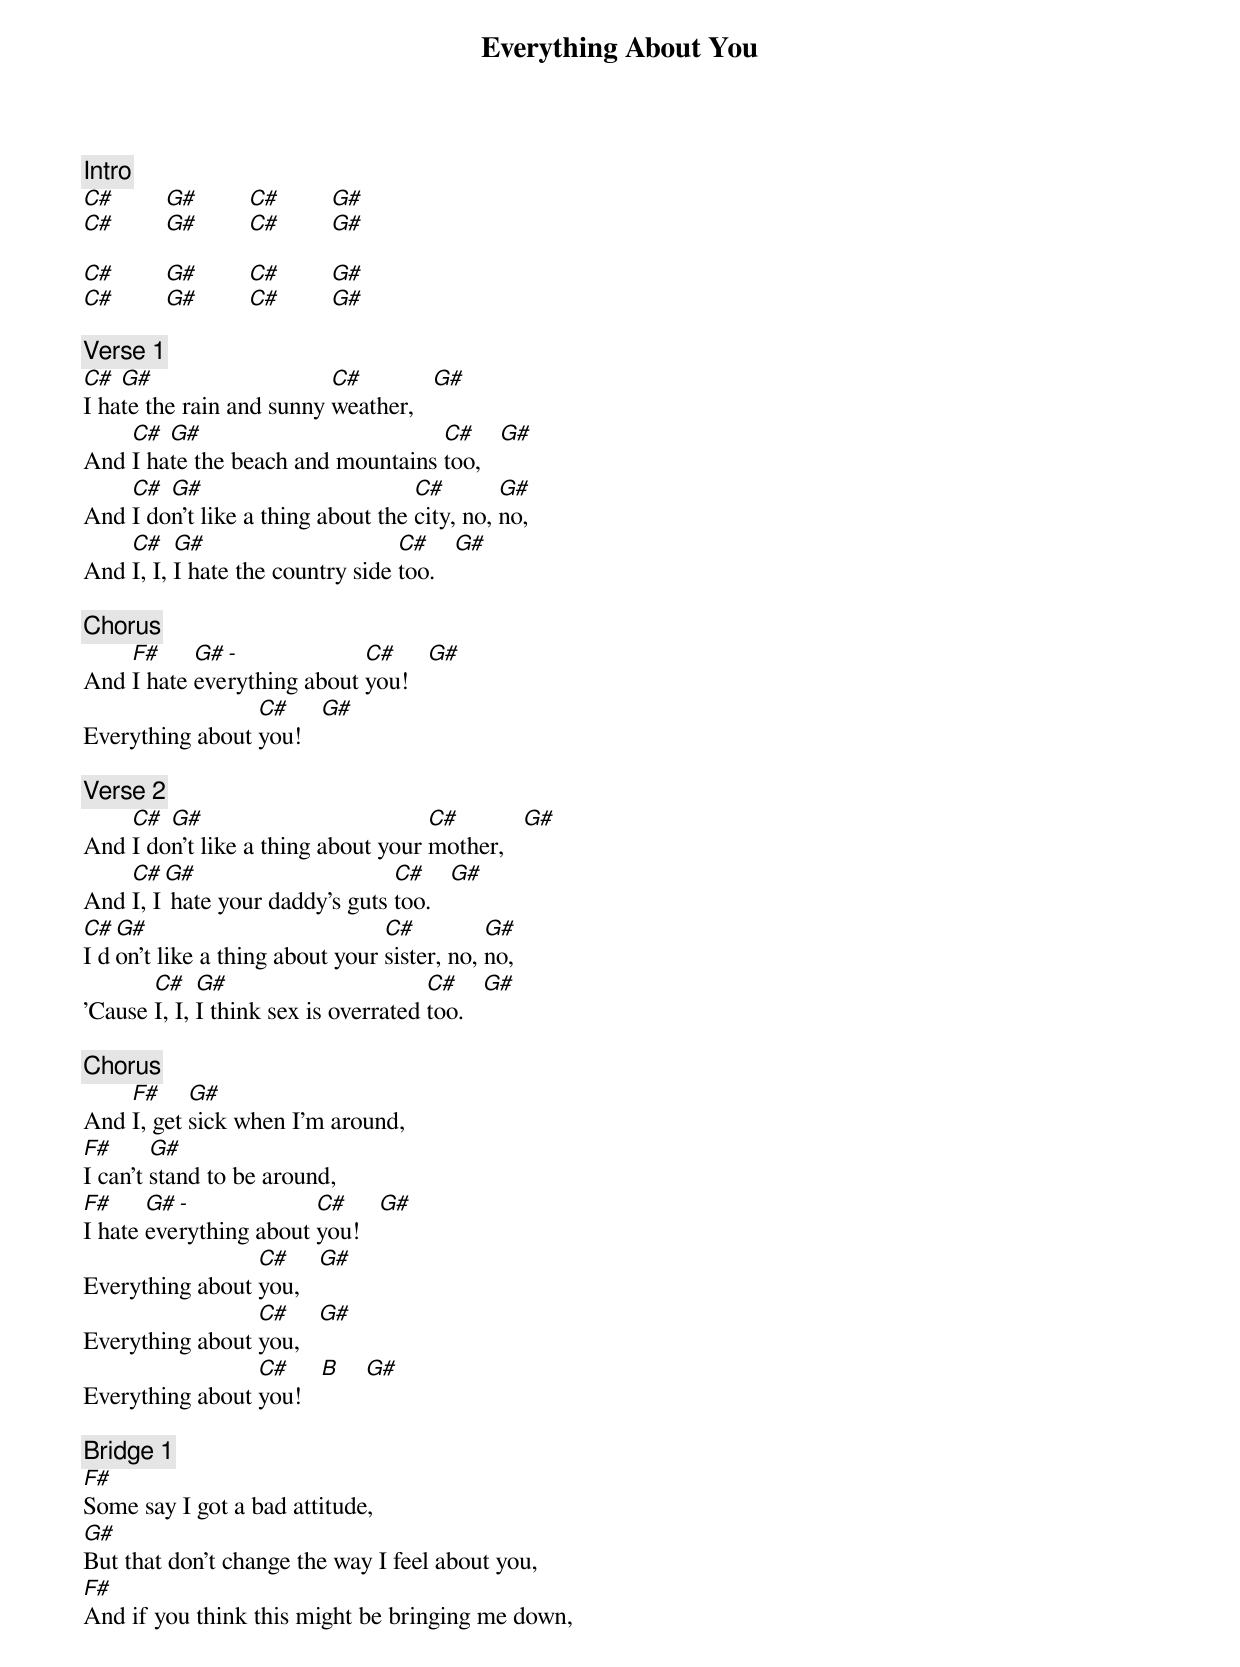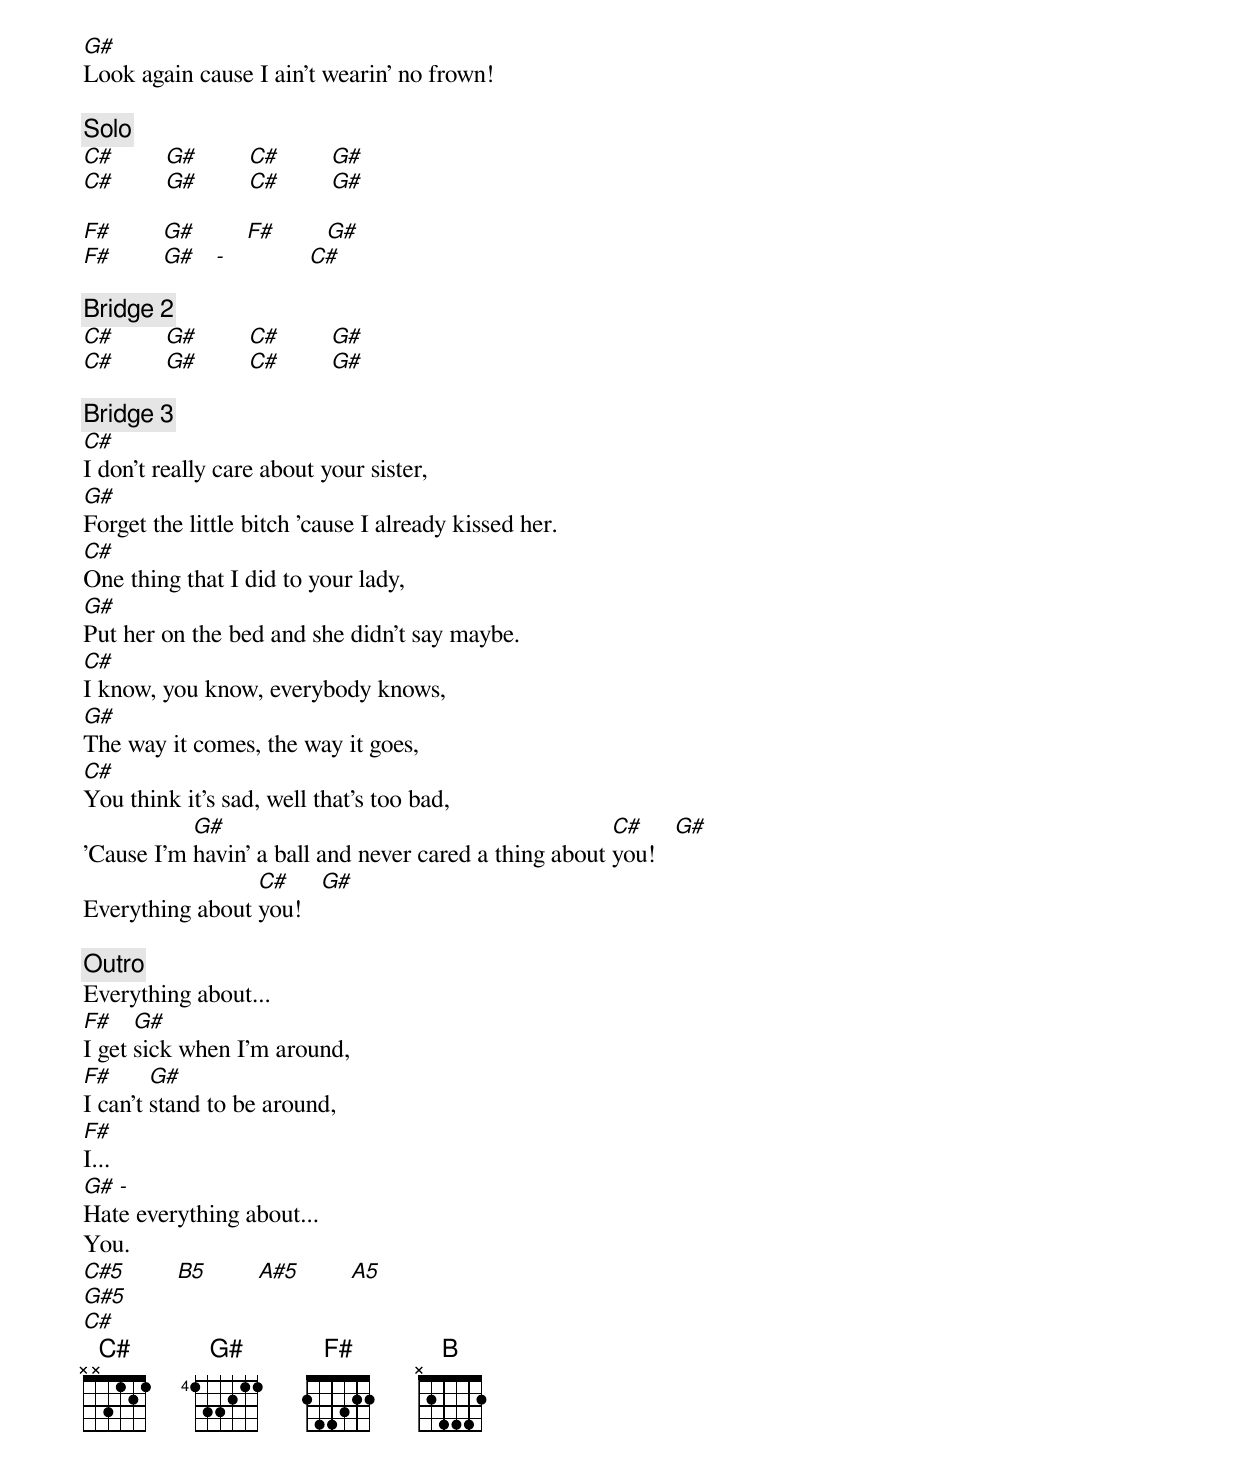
{title: Everything About You}
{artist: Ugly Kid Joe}
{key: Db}
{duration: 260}
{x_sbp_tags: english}

{c: Intro}
[C#]        [G#]        [C#]        [G#]
[C#]        [G#]        [C#]        [G#]

[C#]        [G#]        [C#]        [G#]
[C#]        [G#]        [C#]        [G#]

{c: Verse 1}
[C#]I ha[G#]te the rain and sunny [C#]weather,   [G#]
And [C#]I ha[G#]te the beach and mountains [C#]too,   [G#]
And [C#]I do[G#]n't like a thing about the [C#]city, no, [G#]no,
And [C#]I, I, [G#]I hate the country side [C#]too.   [G#]

{c: Chorus}
And [F#]I hate [G#]eve[-]rything about [C#]you!   [G#]
Everything about [C#]you!   [G#]

{c: Verse 2}
And [C#]I do[G#]n't like a thing about your [C#]mother,   [G#]
And [C#]I, I[G#] hate your daddy's guts [C#]too.   [G#]
[C#]I d[G#]on't like a thing about your [C#]sister, no, [G#]no,
'Cause [C#]I, I, [G#]I think sex is overrated [C#]too.   [G#]

{c: Chorus}
And [F#]I, get [G#]sick when I'm around,
[F#]I can't [G#]stand to be around,
[F#]I hate [G#]eve[-]rything about [C#]you!   [G#]
Everything about [C#]you,   [G#]
Everything about [C#]you,   [G#]
Everything about [C#]you!   [B]    [G#]

{c: Bridge 1}
[F#]Some say I got a bad attitude,
[G#]But that don't change the way I feel about you,
[F#]And if you think this might be bringing me down,
[G#]Look again cause I ain't wearin' no frown!

{c: Solo}
[C#]        [G#]        [C#]        [G#]
[C#]        [G#]        [C#]        [G#]

[F#]        [G#]        [F#]        [G#]
[F#]        [G#]   [-]             [C#]

{c: Bridge 2}
[C#]        [G#]        [C#]        [G#]
[C#]        [G#]        [C#]        [G#]

{c: Bridge 3}
[C#]I don't really care about your sister,
[G#]Forget the little bitch 'cause I already kissed her.
[C#]One thing that I did to your lady,
[G#]Put her on the bed and she didn't say maybe.
[C#]I know, you know, everybody knows,
[G#]The way it comes, the way it goes,
[C#]You think it's sad, well that's too bad,
'Cause I'm [G#]havin' a ball and never cared a thing about [C#]you!   [G#]
Everything about [C#]you!   [G#]

{c: Outro}
Everything about...
[F#]I get [G#]sick when I'm around,
[F#]I can't [G#]stand to be around,
[F#]I...
[G#]Hat[-]e everything about...
You.
[C#5]        [B5]        [A#5]        [A5]
[G#5]
[C#]
